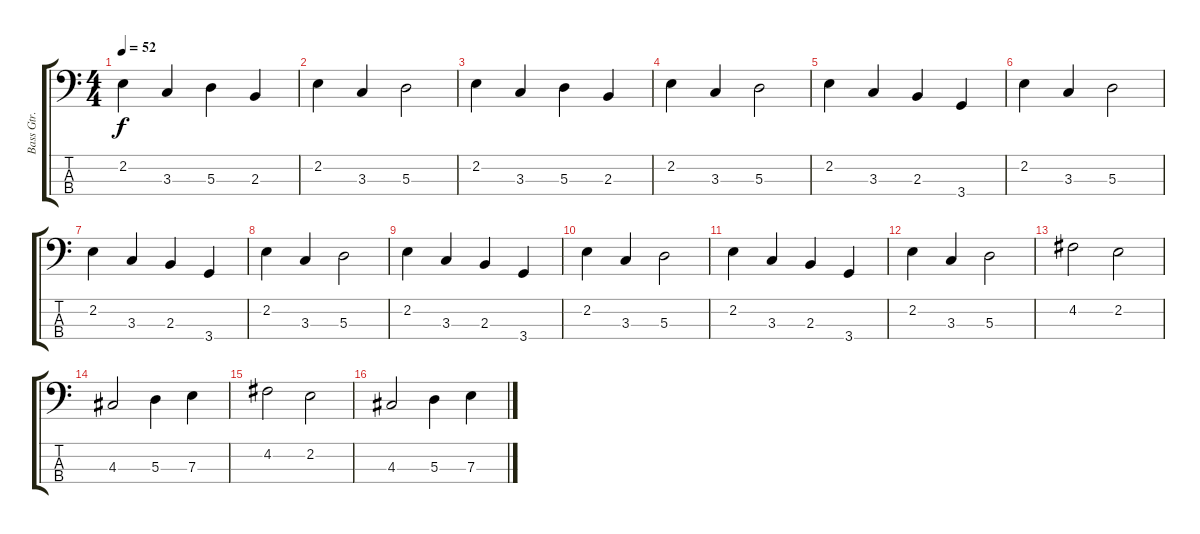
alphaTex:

\track ("Bass Gtr." "Bass Gtr.") {instrument electricbassfinger}
\staff {score tabs}
\tuning (G2 D2 A1 E1) {hide}
\ts (4 4)
\tempo 52
\clef f4
\ks c
2.2.4{dy f} 3.3.4 5.3.4 2.3.4 |
2.2.4 3.3.4 5.3.2 |
2.2.4 3.3.4 5.3.4 2.3.4 |
2.2.4 3.3.4 5.3.2 |
2.2.4 3.3.4 2.3.4 3.4.4 |
2.2.4 3.3.4 5.3.2 |
2.2.4 3.3.4 2.3.4 3.4.4 |
2.2.4 3.3.4 5.3.2 |
2.2.4 3.3.4 2.3.4 3.4.4 |
2.2.4 3.3.4 5.3.2 |
2.2.4 3.3.4 2.3.4 3.4.4 |
2.2.4 3.3.4 5.3.2 |
4.2.2 2.2.2 |
4.3.2 5.3.4 7.3.4 |
4.2.2 2.2.2 |
4.3.2 5.3.4 7.3.4
